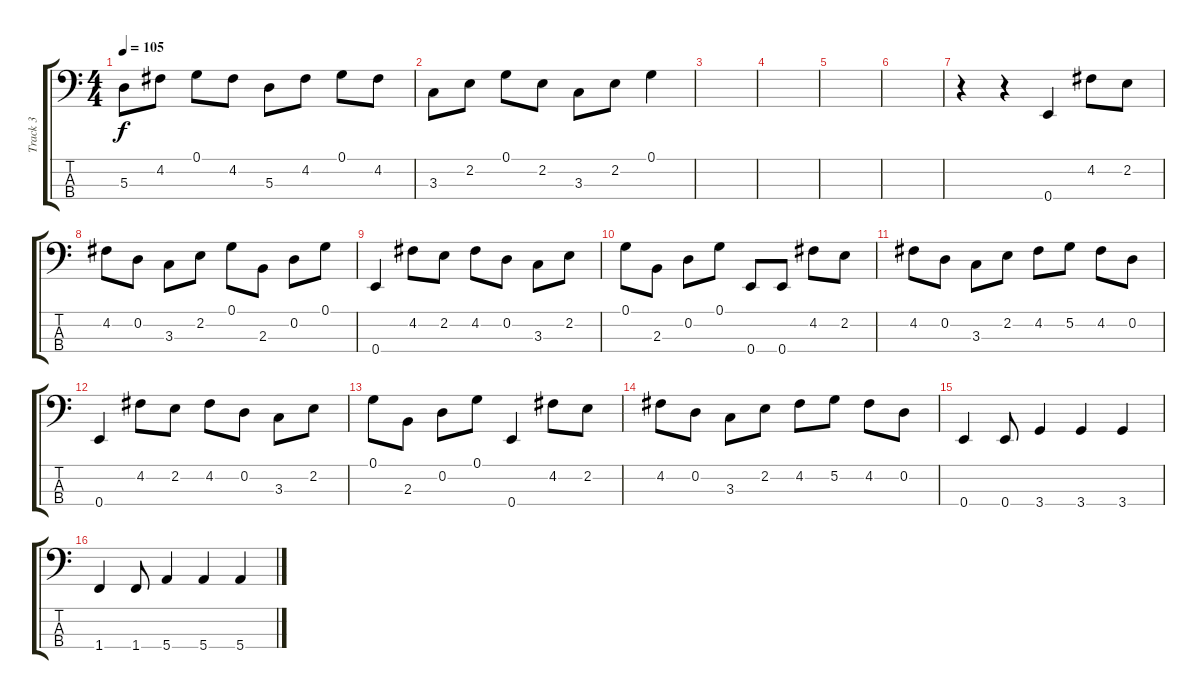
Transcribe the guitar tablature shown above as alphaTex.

\track ("Track 3" "Track 3") {instrument electricbassfinger}
\staff {score tabs}
\tuning (G2 D2 A1 E1) {hide}
\ts (4 4)
\tempo 105
\clef f4
\ks c
5.3.8{dy f} 4.2.8 0.1.8 4.2.8 5.3.8 4.2.8 0.1.8 4.2.8 |
3.3.8 2.2.8 0.1.8 2.2.8 3.3.8 2.2.8 0.1.4 |
|
|
|
|
r.4 r.4 0.4.4 4.2.8 2.2.8 |
4.2.8 0.2.8 3.3.8 2.2.8 0.1.8 2.3.8 0.2.8 0.1.8 |
0.4.4 4.2.8 2.2.8 4.2.8 0.2.8 3.3.8 2.2.8 |
0.1.8 2.3.8 0.2.8 0.1.8 0.4.8 0.4.8 4.2.8 2.2.8 |
4.2.8 0.2.8 3.3.8 2.2.8 4.2.8 5.2.8 4.2.8 0.2.8 |
0.4.4 4.2.8 2.2.8 4.2.8 0.2.8 3.3.8 2.2.8 |
0.1.8 2.3.8 0.2.8 0.1.8 0.4.4 4.2.8 2.2.8 |
4.2.8 0.2.8 3.3.8 2.2.8 4.2.8 5.2.8 4.2.8 0.2.8 |
0.4.4 0.4.8 3.4.4 3.4.4 3.4.4 |
1.4.4 1.4.8 5.4.4 5.4.4 5.4.4
